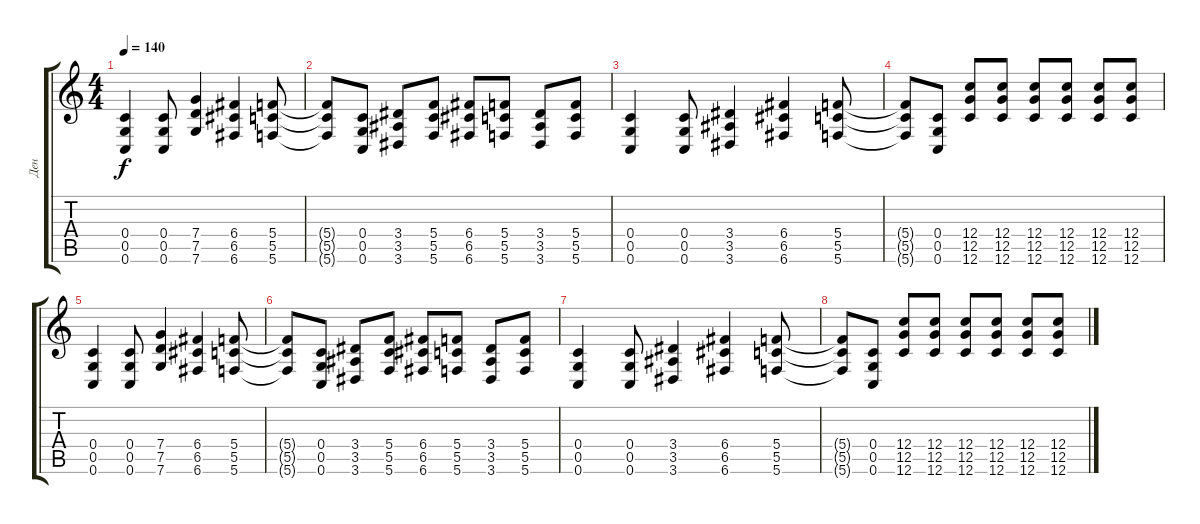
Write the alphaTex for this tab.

\track ("Ден" "Ден") {instrument overdrivenguitar}
\staff {score tabs}
\tuning (D4 A3 F3 C3 G2 C2) {hide}
\ts (4 4)
\tempo 140
\clef g2
\ks c
(0.4 0.5 0.6).4{dy f} (0.4 0.5 0.6).8 (7.4 7.5 7.6).4 (6.4 6.5 6.6).4 (5.4 5.5 5.6).8 |
(5.4{t} 5.5{t} 5.6{t}).8 (0.4 0.5 0.6).8 (3.4 3.5 3.6).8 (5.4 5.5 5.6).8 (6.4 6.5 6.6).8 (5.4 5.5 5.6).8 (3.4 3.5 3.6).8 (5.4 5.5 5.6).8 |
(0.4 0.5 0.6).4 (0.4 0.5 0.6).8 (3.4 3.5 3.6).4 (6.4 6.5 6.6).4 (5.4 5.5 5.6).8 |
(5.4{t} 5.5{t} 5.6{t}).8 (0.4 0.5 0.6).8 (12.4 12.5 12.6).8 (12.4 12.5 12.6).8 (12.4 12.5 12.6).8 (12.4 12.5 12.6).8 (12.4 12.5 12.6).8 (12.4 12.5 12.6).8 |
(0.4 0.5 0.6).4 (0.4 0.5 0.6).8 (7.4 7.5 7.6).4 (6.4 6.5 6.6).4 (5.4 5.5 5.6).8 |
(5.4{t} 5.5{t} 5.6{t}).8 (0.4 0.5 0.6).8 (3.4 3.5 3.6).8 (5.4 5.5 5.6).8 (6.4 6.5 6.6).8 (5.4 5.5 5.6).8 (3.4 3.5 3.6).8 (5.4 5.5 5.6).8 |
(0.4 0.5 0.6).4 (0.4 0.5 0.6).8 (3.4 3.5 3.6).4 (6.4 6.5 6.6).4 (5.4 5.5 5.6).8 |
(5.4{t} 5.5{t} 5.6{t}).8 (0.4 0.5 0.6).8 (12.4 12.5 12.6).8 (12.4 12.5 12.6).8 (12.4 12.5 12.6).8 (12.4 12.5 12.6).8 (12.4 12.5 12.6).8 (12.4 12.5 12.6).8
